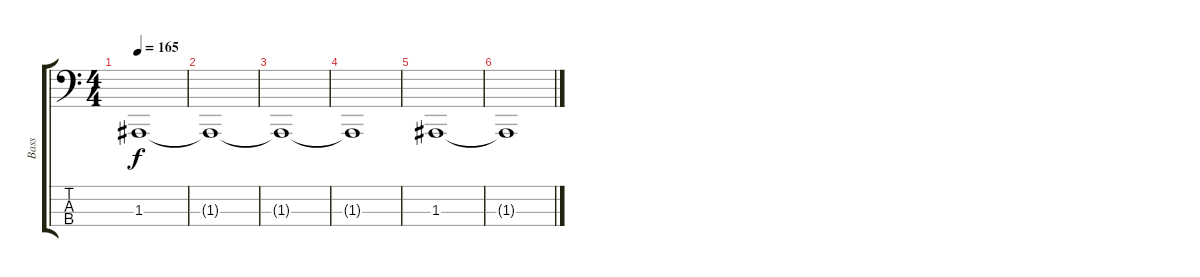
\track ("Bass" "Bass") {instrument lead2sawtooth}
\staff {score tabs}
\tuning (G2 D2 A1 E1) {hide}
\ts (4 4)
\tempo 165
\clef f4
\ks c
1.3.1{dy f} |
1.3{t}.1 |
1.3{t}.1 |
1.3{t}.1 |
1.3.1 |
1.3{t}.1
